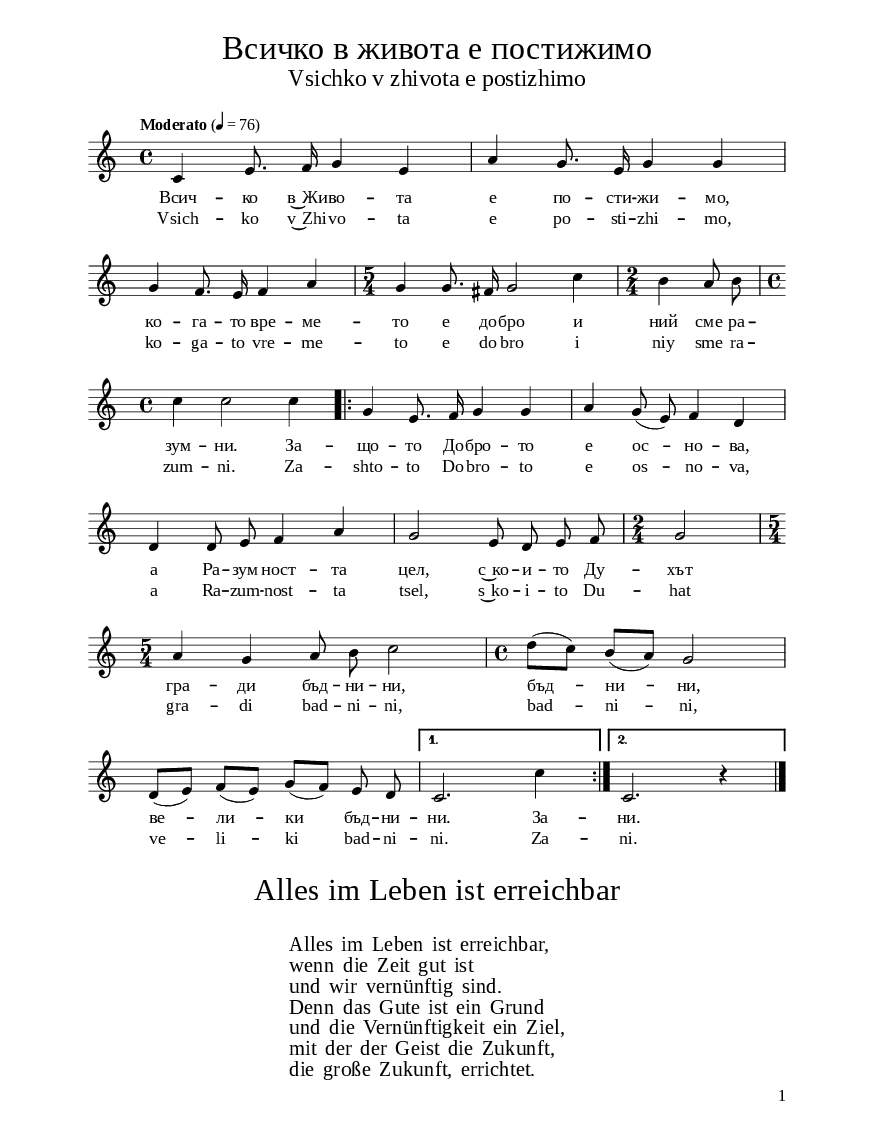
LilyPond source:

\version "2.22.1"

% include paper part and global functions
\include "include/globals.ily"

\bookpart {
  \include "include/bookpart-paper.ily"
  \score {
    \include "include/score-layout.ily"


    \new Voice \absolute  {
      \clef treble
      \key c \major
      \time 4/4
      \tempoFunc "Moderato" 4 "76"
      \autoBeamOff

      \autoBeamOff

      c'4 e'8. f'16 g'4 e' | a'4 g'8. e'16 g'4 g' \break |

      g'4 f'8. e'16 f'4 a' | \time 5/4  g'4 g'8. fis'16 g'2 c''4 | \time 2/4  b'4 a'8 b' \break |

      \time 4/4  c''4 c''2 c''4 \repeat volta 2 {
        g'4 e'8. f'16 g'4 g' | a'4 g'8 ( e' ) f'4 d' | \break

        d'4 d'8 e' f'4 a' g'2 e'8 d' e' f' | \time 2/4  g'2 | \break

        \time 5/4  a'4 g' a'8 b' c''2 | \time 4/4  d''8 [( c'' )] b' [( a' )] g'2 \break

        d'8  [( e' )] f' [( e' )] g' [( f' )] e' d'
      } \alternative { { | c'2. c''4 | } {c'2. r4 } } \bar "|."
    }

    \addlyrics {
      Всич -- ко
      в~Жи -- во -- та е по -- сти -- жи -- мо, ко --
      га -- то вре -- ме -- то е до -- бро и ний сме
      ра -- зум -- ни. За -- що -- то До -- бро -- то
      е ос -- но -- ва, а Ра -- зум -- ност -- та
      цел, с~ко -- и -- то Ду -- хът гра -- ди бъд --
      ни -- ни, бъд -- ни -- ни, ве -- ли -- ки бъд --
      ни -- ни. За -- ни.
    }

    \addlyrics {
      Vsich -- ko
      v~Zhi -- vo -- ta e po -- sti -- zhi -- mo, ko --
      ga -- to vre -- me -- to e do -- bro i niy sme
      ra -- zum -- ni. Za -- shto -- to Do -- bro -- to
      e os -- no -- va, a Ra -- zum -- nost -- ta
      tsel, s~ko -- i -- to Du -- hat gra -- di bad --
      ni -- ni, bad -- ni -- ni, ve -- li -- ki bad --
      ni -- ni. Za -- ni.
    }


    \header {
      title = \titleFunc "Всичко в живота е постижимо" "Vsichko v zhivota e postizhimo"
    }

    \midi{}

  } % score

 % \markup \dc-two "D.C." "con ripetizione"
  

  % include foreign translation(s) of the song
 
  \version "2.20.0"

\markup \fill-line { \fontsize #6 "Alles im Leben ist erreichbar" }
\markup \null
\markup \null
\markup \fontsize #+2.5 {
    \hspace #18
    \override #'(baseline-skip . 2)
    
        \column {
     \line { " " }      
  \line { " "   Alles im Leben ist erreichbar, }

 \line { " " wenn die Zeit gut ist  }

 \line { " " und wir vernünftig sind. }

 \line { " " Denn das Gute ist ein Grund  }

 \line { " " und die Vernünftigkeit ein Ziel,  }

 \line { " " mit der der Geist die Zukunft, }

 \line { " " die große Zukunft, errichtet. }
       
    }
    
    
}
        


} % bookpart
